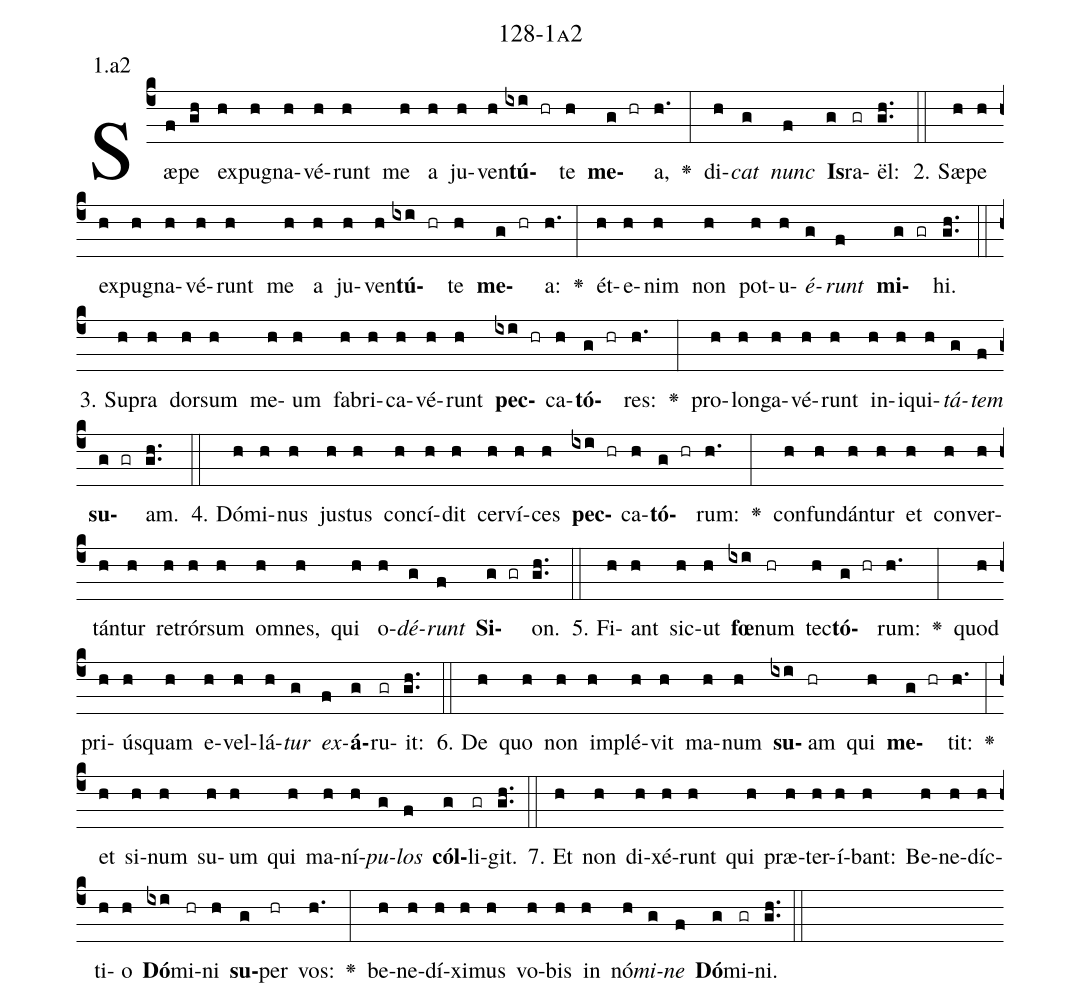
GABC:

name: 128-1a2;
annotation: 1.a2;
%%
(c4)Sæ(f)pe(gh) ex(h)pu(h)gna(h)vé(h)runt(h) me(h) a(h) ju(h)ven(h)<b>tú</b>(ixi hr)te(h) <b>me</b>(g hr)a,(h.) <v>\greheightstar</v>(:) di(h)<i>cat</i>(g) <i>nunc</i>(f) <b>Is</b>(g)ra(gr)ël:(gh..) (::)
2. Sæ(h)pe(h) ex(h)pu(h)gna(h)vé(h)runt(h) me(h) a(h) ju(h)ven(h)<b>tú</b>(ixi hr)te(h) <b>me</b>(g hr)a:(h.) <v>\greheightstar</v>(:) ét(h)e(h)nim(h) non(h) pot(h)u(h)<i>é</i>(g)<i>runt</i>(f) <b>mi</b>(g gr)hi.(gh..) (::)
3. Su(h)pra(h) dor(h)sum(h) me(h)um(h) fa(h)bri(h)ca(h)vé(h)runt(h) <b>pec</b>(ixi hr)ca(h)<b>tó</b>(g hr)res:(h.) <v>\greheightstar</v>(:) pro(h)lon(h)ga(h)vé(h)runt(h) in(h)i(h)qui(h)<i>tá</i>(g)<i>tem</i>(f) <b>su</b>(g gr)am.(gh..) (::)
4. Dó(h)mi(h)nus(h) jus(h)tus(h) con(h)cí(h)dit(h) cer(h)ví(h)ces(h) <b>pec</b>(ixi hr)ca(h)<b>tó</b>(g hr)rum:(h.) <v>\greheightstar</v>(:) con(h)fun(h)dán(h)tur(h) et(h) con(h)ver(h)tán(h)tur(h) re(h)trór(h)sum(h) om(h)nes,(h) qui(h) o(h)<i>dé</i>(g)<i>runt</i>(f) <b>Si</b>(g gr)on.(gh..) (::)
5. Fi(h)ant(h) sic(h)ut(h) <b>fœ</b>(ixi)num(hr) tec(h)<b>tó</b>(g hr)rum:(h.) <v>\greheightstar</v>(:) quod(h) pri(h)ús(h)quam(h) e(h)vel(h)lá(h)<i>tur</i>(g) <i>ex</i>(f)<b>á</b>(g)ru(gr)it:(gh..) (::)
6. De(h) quo(h) non(h) im(h)plé(h)vit(h) ma(h)num(h) <b>su</b>(ixi)am(hr) qui(h) <b>me</b>(g hr)tit:(h.) <v>\greheightstar</v>(:) et(h) si(h)num(h) su(h)um(h) qui(h) ma(h)ní(h)<i>pu</i>(g)<i>los</i>(f) <b>cól</b>(g)li(gr)git.(gh..) (::)
7. Et(h) non(h) di(h)xé(h)runt(h) qui(h) præ(h)ter(h)í(h)bant:(h) Be(h)ne(h)díc(h)ti(h)o(h) <b>Dó</b>(ixi)mi(hr)ni(h) <b>su</b>(g)per(hr) vos:(h.) <v>\greheightstar</v>(:) be(h)ne(h)dí(h)xi(h)mus(h) vo(h)bis(h) in(h) nó(h)<i>mi</i>(g)<i>ne</i>(f) <b>Dó</b>(g)mi(gr)ni.(gh..) (::)
